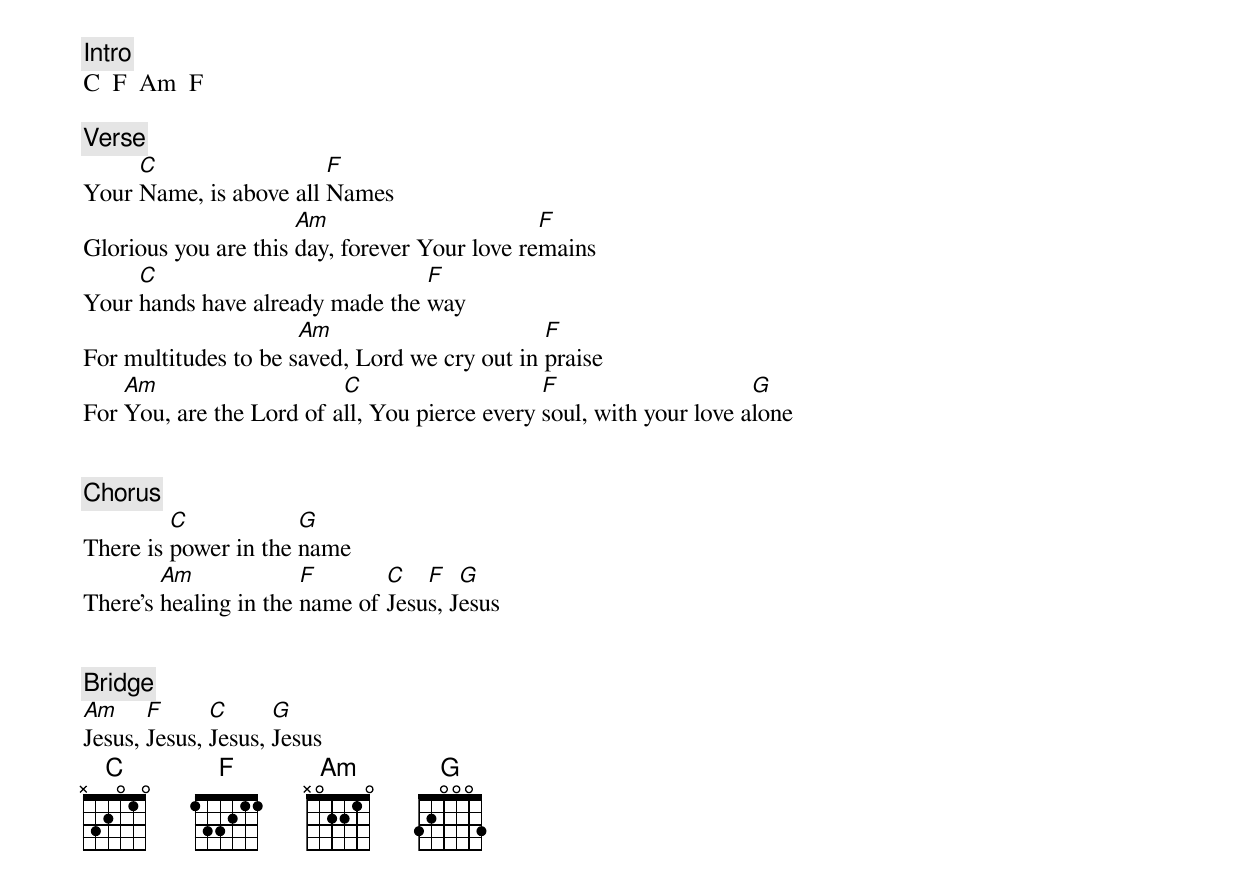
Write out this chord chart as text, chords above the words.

[Intro]
C  F  Am  F

[Verse]
     C                  F
Your Name, is above all Names
                      Am                       F
Glorious you are this day, forever Your love remains
     C                           F
Your hands have already made the way
                      Am                       F
For multitudes to be saved, Lord we cry out in praise
    Am                    C                    F                     G
For You, are the Lord of all, You pierce every soul, with your love alone


[Chorus]
         C            G
There is power in the name
        Am             F       C   F   G
There’s healing in the name of Jesus, Jesus


[Bridge]
Am     F      C      G
Jesus, Jesus, Jesus, Jesus
